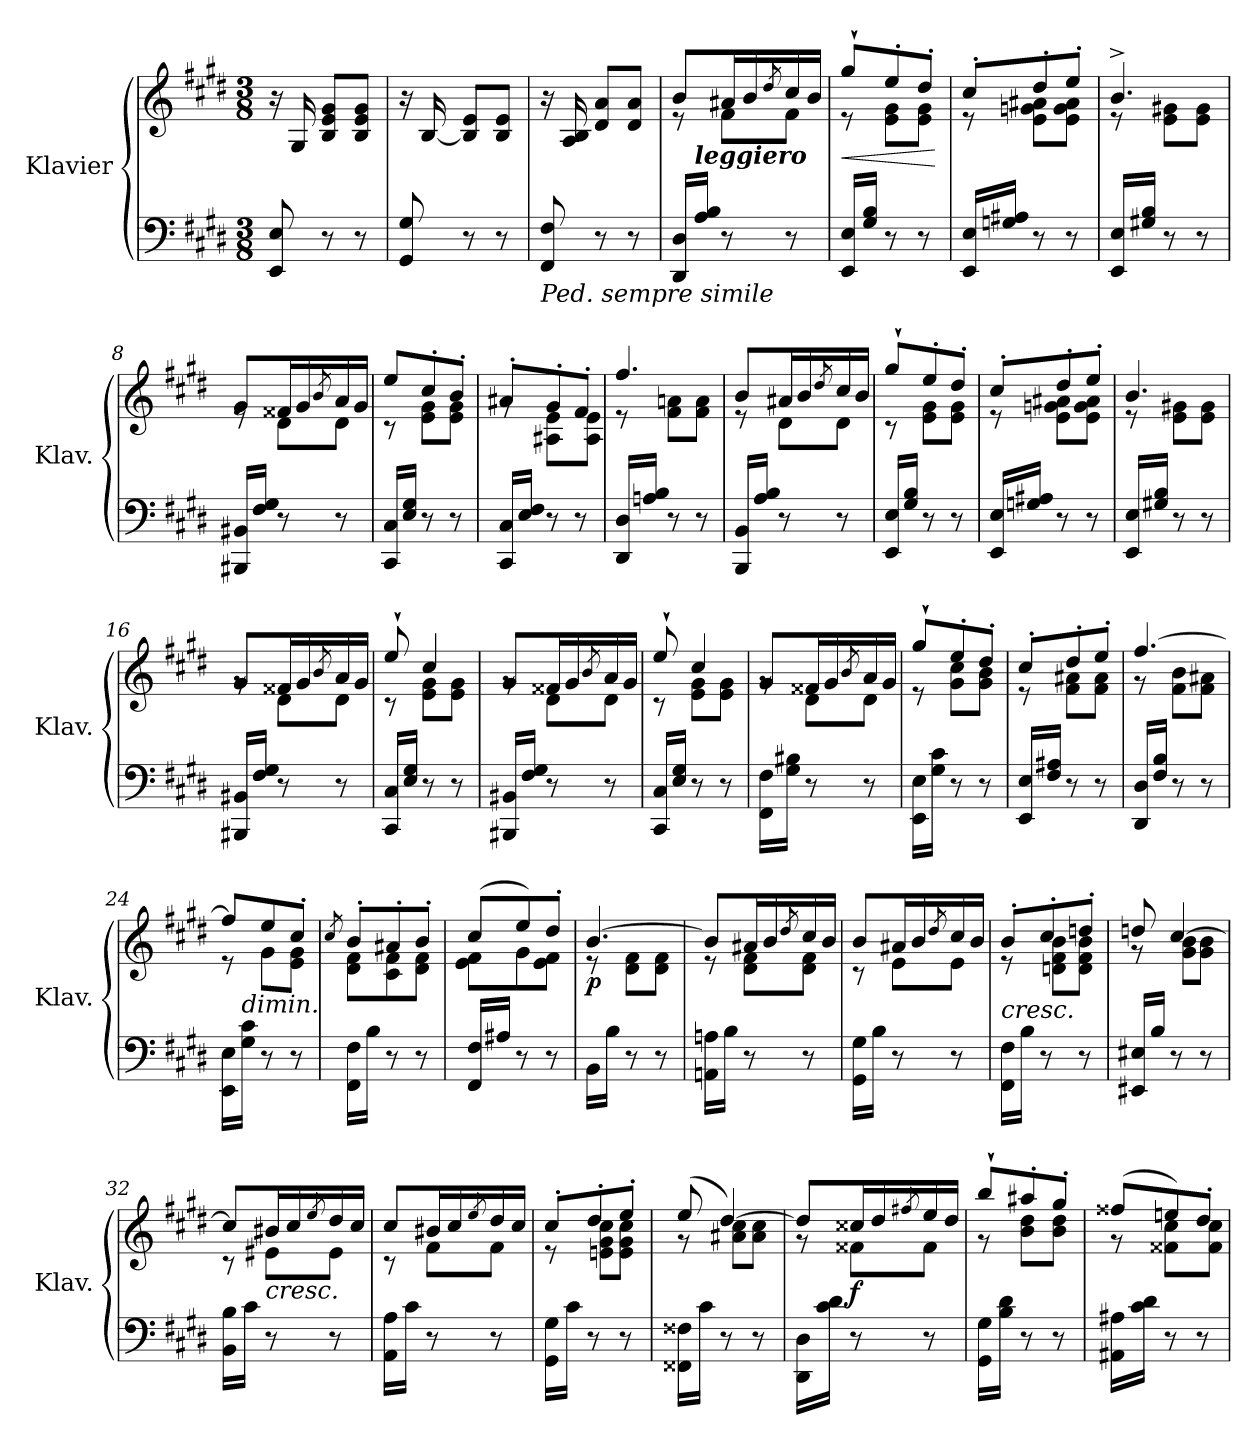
**kern	**kern	**dynam
*part1	*part1	*part1
*staff2	*staff1	*staff1/2
*I"Klavier	*	*
*I'Klav.	*	*
*clefF4	*clefG2	*
*k[f#c#g#d#]	*k[f#c#g#d#]	*
*M3/8	*M3/8	*
*MM78	*MM78	*
=1	=1	=1
8EE/ 8E/	16r	.
.	16G#/	.
8r	8B/ 8e/ 8g#/L	.
8r	8B/ 8e/ 8g#/J	.
=2	=2	=2
8GG#/ 8G#/	16r	.
.	[16B/	.
8r	8B/] 8e/L	.
8r	8B/ 8e/J	.
=3	=3	=3
!LO:TX:b:i:t=Ped. sempre simile	!	!
8FF#/ 8F#/	16r	.
.	16A/ 16B/	.
8r	8d#/ 8a/L	.
8r	8d#/ 8a/J	.
=4	=4	=4
*	*^	*
16DD#/ 16D#/LL	8b/L	8r	.
!LO:TX:a:Bi:t=leggiero	!	!	!
16A/ 16B/JJ	.	.	.
8r	16a#X/L	8f#\L	.
.	16b/	.	.
.	8qdd#/	.	.
8r	16cc#/	8f#\J	.
.	16b/JJ	.	.
=5	=5	=5	=5
!	!	!	!LO:HP:b
16EE/ 16E/LL	8gg#`/L	8r	<
16G#/ 16B/JJ	.	.	.
8r	8ee'/	8e\ 8g#\L	.
8r	8dd#'/J	8e\ 8g#\J	.
*	*v	*v	*
.	.	[
=6	=6	=6
*	*^	*
16EE/ 16E/LL	8cc#'/L	8r	.
16Gn/ 16A#X/JJ	.	.	.
8r	8dd#'/	8e\ 8gn\ 8a#X\L	.
8r	8ee'/J	8e\ 8g\ 8a#\J	.
=7	=7	=7	=7
16EE/ 16E/LL	4.b^/	8r	.
16G#X/ 16B/JJ	.	.	.
8r	.	8e\ 8g#X\L	.
8r	.	8e\ 8g#\J	.
!!LO:LB:g=z	!!
=8	=8	=8	=8
16BBB#X/ 16BB#X/LL	8g#/L	8re	.
16F#/ 16G#/JJ	.	.	.
8r	16f##X/L	8d#\L	.
.	16g#/	.	.
.	8qb/	.	.
8r	16a/	8d#\J	.
.	16g#/JJ	.	.
=9	=9	=9	=9
16CC#/ 16C#/LL	8ee/L	8r	.
16E/ 16G#/JJ	.	.	.
8r	8cc#'/	8e\ 8g#\L	.
8r	8b'/J	8e\ 8g#\J	.
=10	=10	=10	=10
16CC#/ 16C#/LL	8a#X'/L	8rg	.
16E/ 16F#/JJ	.	.	.
8r	8g#'/	8A#X\ 8e\L	.
8r	8f#'/J	8A#\ 8e\J	.
=11	=11	=11	=11
16DD#/ 16D#/LL	4.ff#/	8r	.
16An/ 16B/JJ	.	.	.
8r	.	8f#\ 8an\L	.
8r	.	8f#\ 8a\J	.
=12	=12	=12	=12
16BBB/ 16BB/LL	8b/L	8r	.
16A/ 16B/JJ	.	.	.
8r	16a#X/L	8d#\L	.
.	16b/	.	.
.	8qdd#/	.	.
8r	16cc#/	8d#\J	.
.	16b/JJ	.	.
=13	=13	=13	=13
16EE/ 16E/LL	8gg#`/L	8r	.
16G#/ 16B/JJ	.	.	.
8r	8ee'/	8e\ 8g#\L	.
8r	8dd#'/J	8e\ 8g#\J	.
=14	=14	=14	=14
16EE/ 16E/LL	8cc#'/L	8r	.
16Gn/ 16A#X/JJ	.	.	.
8r	8dd#'/	8e\ 8gn\ 8a#X\L	.
8r	8ee'/J	8e\ 8g\ 8a#\J	.
=15	=15	=15	=15
16EE/ 16E/LL	4.b/	8r	.
16G#X/ 16B/JJ	.	.	.
8r	.	8e\ 8g#X\L	.
8r	.	8e\ 8g#\J	.
!!LO:LB:g=z	!!
=16	=16	=16	=16
16BBB#X/ 16BB#X/LL	8g#/L	8rg	.
16F#/ 16G#/JJ	.	.	.
8r	16f##X/L	8d#\L	.
.	16g#/	.	.
.	8qb/	.	.
8r	16a/	8d#\J	.
.	16g#/JJ	.	.
=17	=17	=17	=17
16CC#/ 16C#/LL	8ee`/	8r	.
16E/ 16G#/JJ	.	.	.
8r	4cc#/	8e\ 8g#\L	.
8r	.	8e\ 8g#\J	.
=18	=18	=18	=18
16BBB#X/ 16BB#X/LL	8g#/L	8rg	.
16F#/ 16G#/JJ	.	.	.
8r	16f##X/L	8d#\L	.
.	16g#/	.	.
.	8qb/	.	.
8r	16a/	8d#\J	.
.	16g#/JJ	.	.
=19	=19	=19	=19
16CC#/ 16C#/LL	8ee`/	8r	.
16E/ 16G#/JJ	.	.	.
8r	4cc#/	8e\ 8g#\L	.
8r	.	8e\ 8g#\J	.
=20	=20	=20	=20
16FF#\ 16F#\LL	8g#/L	8rg	.
16G#\ 16B#X\JJ	.	.	.
8r	16f##X/L	8d#\L	.
.	16g#/	.	.
.	8qb/	.	.
8r	16a/	8d#\J	.
.	16g#/JJ	.	.
=21	=21	=21	=21
16EE\ 16E\LL	8gg#`/L	8r	.
16G#\ 16c#\JJ	.	.	.
8r	8ee'/	8g#\ 8cc#\L	.
8r	8dd#'/J	8g#\ 8b\J	.
=22	=22	=22	=22
16EE/ 16E/LL	8cc#'/L	8r	.
16F#/ 16A#X/JJ	.	.	.
8r	8dd#'/	8f#\ 8a#X\L	.
8r	8ee'/J	8f#\ 8a#\J	.
=23	=23	=23	=23
16DD#/ 16D#/LL	[4.ff#/	8r	.
16F#/ 16B/JJ	.	.	.
8r	.	8f#\ 8b\L	.
8r	.	8f#\ 8a#X\J	.
!!LO:LB:g=z	!!
=24	=24	=24	=24
16EE\ 16E\LL	8ff#/L]	8r	.
!LO:TX:a:i:t=dimin.	!	!	!
16G#\ 16c#\JJ	.	.	.
8r	8ee/	8g#\L	.
8r	8cc#'/J	8e\ 8g#\J	.
=25	=25	=25	=25
.	8qcc#/	.	.
16FF#\ 16F#\LL	8b'/L	8d#\ 8f#\L	.
16B\JJ	.	.	.
8r	8a#X'/	8c#\ 8f#\	.
8r	8b'/J	8d#\ 8f#\J	.
=26	=26	=26	=26
16FF#/ 16F#/LL	(>8cc#/L	8e\ 8f#\L	.
16A#X/JJ	.	.	.
8r	8ee/)	8g#\	.
8r	8dd#'/J	8e\ 8f#\J	.
=27	=27	=27	=27
!	!	!	!LO:DY:b
16BB\LL	[4.b/	8r	p
16B\JJ	.	.	.
8r	.	8d#\ 8f#\L	.
8r	.	8d#\ 8f#\J	.
=28	=28	=28	=28
16AAn\ 16An\LL	8b/L]	8r	.
16B\JJ	.	.	.
8r	16a#X/L	8d#\ 8f#\L	.
.	16b/	.	.
.	8qdd#/	.	.
8r	16cc#/	8d#\ 8f#\J	.
.	16b/JJ	.	.
=29	=29	=29	=29
16GG#\ 16G#\LL	8b/L	8r	.
16B\JJ	.	.	.
8r	16a#X/L	8e\L	.
.	16b/	.	.
.	8qdd#/	.	.
8r	16cc#/	8e\J	.
.	16b/JJ	.	.
=30	=30	=30	=30
!LO:TX:a:i:t=cresc.	!	!	!
16FF#\ 16F#\LL	8b'/L	8r	.
16B\JJ	.	.	.
8r	8cc#'/	8dn\ 8f#\ 8b\L	.
8r	8ddn'/J	8d\ 8f#\ 8b\J	.
=31	=31	=31	=31
16EE#X/ 16E#X/LL	8ddn/	8r	.
16B/JJ	.	.	.
8r	[4cc#/	8g#\ 8b\L	.
8r	.	8g#\ 8b\J	.
!!LO:LB:g=z	!!
=32	=32	=32	=32
16BB\ 16B\LL	8cc#/L]	8r	.
16c#\JJ	.	.	.
!	!LO:TX:b:i:t=cresc.	!	!
8r	16b#X/L	8e#X\L	.
.	16cc#/	.	.
.	8qee/	.	.
8r	16dd#/	8e#\J	.
.	16cc#/JJ	.	.
=33	=33	=33	=33
16AA\ 16A\LL	8cc#/L	8r	.
16c#\JJ	.	.	.
8r	16b#X/L	8f#\L	.
.	16cc#/	.	.
.	8qee/	.	.
8r	16dd#/	8f#\J	.
.	16cc#/JJ	.	.
=34	=34	=34	=34
16GG#\ 16G#\LL	8cc#'/L	8r	.
16c#\JJ	.	.	.
8r	8dd#'/	8en\ 8g#\ 8cc#\L	.
8r	8ee'/J	8e\ 8g#\ 8cc#\J	.
=35	=35	=35	=35
16FF##X\ 16F##X\LL	(>8ee/	8r	.
16c#\JJ	.	.	.
8r	[4dd#/)	8a#X\ 8cc#\L	.
8r	.	8a#\ 8cc#\J	.
=36	=36	=36	=36
16DD#\ 16D#\LL	8dd#/L]	8r	.
16c#\ 16d#\JJ	.	.	.
!	!	!	!LO:DY:b
8r	16cc##X/L	8f##X\L	f
.	16dd#/	.	.
.	8qff#X/	.	.
8r	16ee/	8f##\J	.
.	16dd#/JJ	.	.
=37	=37	=37	=37
16GG#\ 16G#\LL	8bb`/L	8r	.
16B\ 16d#\JJ	.	.	.
8r	8aa#X'/	8b\ 8dd#\L	.
8r	8gg#'/J	8b\ 8dd#\J	.
=38	=38	=38	=38
16AA#X\ 16A#X\LL	(>8ff##X/L	8r	.
16c#\ 16d#\JJ	.	.	.
8r	8een/)	8f##X\ 8cc#\L	.
8r	8dd#'/J	8f##\ 8cc#\J	.
*	*v	*v	*
=	=	=
*-	*-	*-
